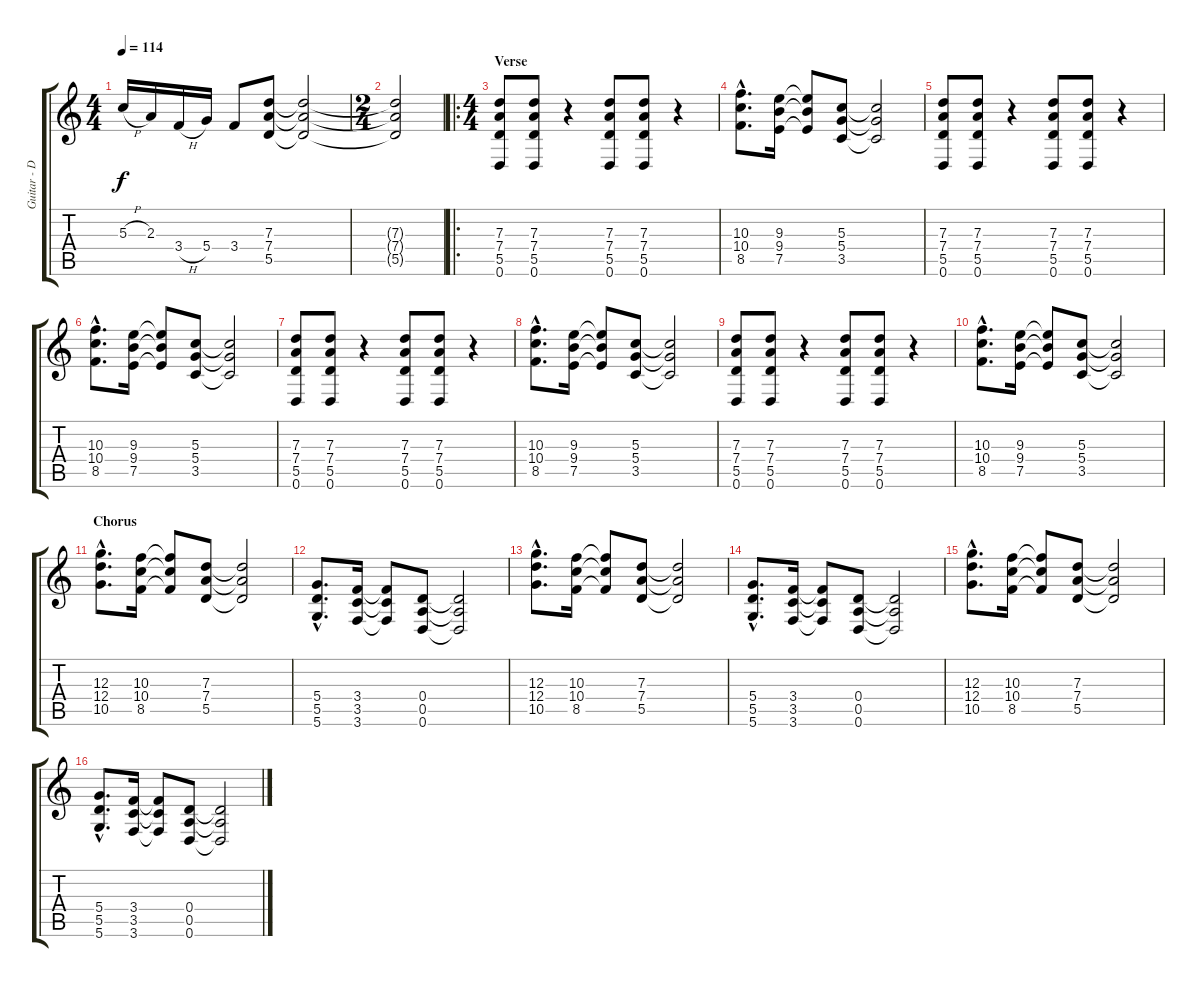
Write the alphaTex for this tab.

\track ("Guitar - Distortion" "Guitar - D") {instrument distortionguitar}
\staff {score tabs}
\tuning (E4 B3 G3 D3 A2 D2) {hide}
\ts (4 4)
\tempo 114
\clef g2
\ks c
5.3{h}.16{dy f} 2.3.16 3.4{h}.16 5.4.16 3.4.8 (7.3 7.4 5.5).8 (7.3{t} 7.4{t} 5.5{t}).2 |
\ts (2 4)
(7.3{t} 7.4{t} 5.5{t}).2 |
\ro
\ts (4 4)
\section ("" "Verse")
(7.3 7.4 5.5 0.6).8 (7.3 7.4 5.5 0.6).8 r.4 (7.3 7.4 5.5 0.6).8 (7.3 7.4 5.5 0.6).8 r.4 |
(10.3{hac} 10.4{hac} 8.5{hac}).8{d} (9.3 9.4 7.5).16 (9.3{t} 9.4{t} 7.5{t}).8 (5.3 5.4 3.5).8 (5.3{t} 5.4{t} 3.5{t}).2 |
(7.3 7.4 5.5 0.6).8 (7.3 7.4 5.5 0.6).8 r.4 (7.3 7.4 5.5 0.6).8 (7.3 7.4 5.5 0.6).8 r.4 |
(10.3{hac} 10.4{hac} 8.5{hac}).8{d} (9.3 9.4 7.5).16 (9.3{t} 9.4{t} 7.5{t}).8 (5.3 5.4 3.5).8 (5.3{t} 5.4{t} 3.5{t}).2 |
(7.3 7.4 5.5 0.6).8 (7.3 7.4 5.5 0.6).8 r.4 (7.3 7.4 5.5 0.6).8 (7.3 7.4 5.5 0.6).8 r.4 |
(10.3{hac} 10.4{hac} 8.5{hac}).8{d} (9.3 9.4 7.5).16 (9.3{t} 9.4{t} 7.5{t}).8 (5.3 5.4 3.5).8 (5.3{t} 5.4{t} 3.5{t}).2 |
(7.3 7.4 5.5 0.6).8 (7.3 7.4 5.5 0.6).8 r.4 (7.3 7.4 5.5 0.6).8 (7.3 7.4 5.5 0.6).8 r.4 |
(10.3{hac} 10.4{hac} 8.5{hac}).8{d} (9.3 9.4 7.5).16 (9.3{t} 9.4{t} 7.5{t}).8 (5.3 5.4 3.5).8 (5.3{t} 5.4{t} 3.5{t}).2 |
\section ("" "Chorus")
(12.3{hac} 12.4{hac} 10.5{hac}).8{d} (10.3 10.4 8.5).16 (10.3{t} 10.4{t} 8.5{t}).8 (7.3 7.4 5.5).8 (7.3{t} 7.4{t} 5.5{t}).2 |
(5.4{hac} 5.5{hac} 5.6{hac}).8{d} (3.4 3.5 3.6).16 (3.4{t} 3.5{t} 3.6{t}).8 (0.4 0.5 0.6).8 (0.4{t} 0.5{t} 0.6{t}).2 |
(12.3{hac} 12.4{hac} 10.5{hac}).8{d} (10.3 10.4 8.5).16 (10.3{t} 10.4{t} 8.5{t}).8 (7.3 7.4 5.5).8 (7.3{t} 7.4{t} 5.5{t}).2 |
(5.4{hac} 5.5{hac} 5.6{hac}).8{d} (3.4 3.5 3.6).16 (3.4{t} 3.5{t} 3.6{t}).8 (0.4 0.5 0.6).8 (0.4{t} 0.5{t} 0.6{t}).2 |
(12.3{hac} 12.4{hac} 10.5{hac}).8{d} (10.3 10.4 8.5).16 (10.3{t} 10.4{t} 8.5{t}).8 (7.3 7.4 5.5).8 (7.3{t} 7.4{t} 5.5{t}).2 |
(5.4{hac} 5.5{hac} 5.6{hac}).8{d} (3.4 3.5 3.6).16 (3.4{t} 3.5{t} 3.6{t}).8 (0.4 0.5 0.6).8 (0.4{t} 0.5{t} 0.6{t}).2
